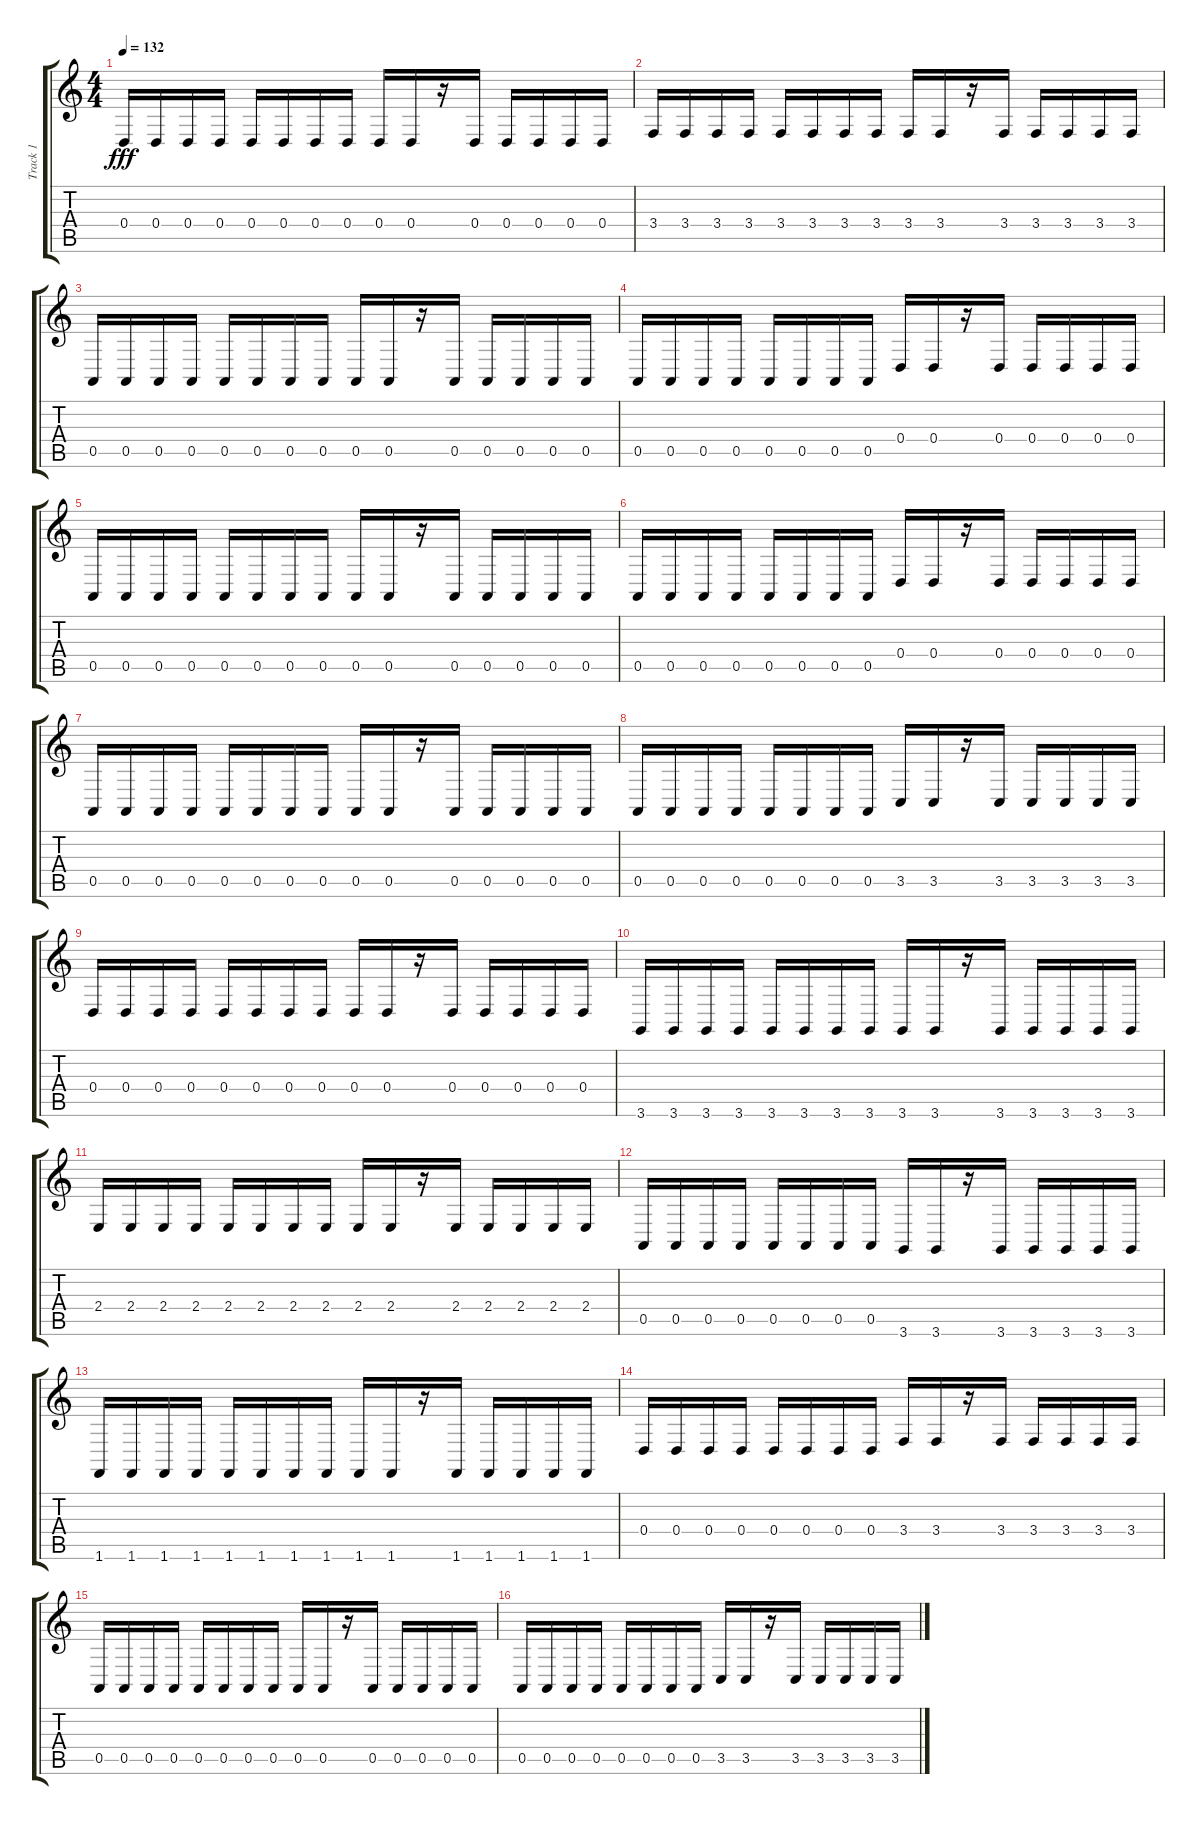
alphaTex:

\track ("Track 1" "Track 1") {instrument brightacousticpiano}
\staff {score tabs}
\tuning (E4 B3 G3 D3 A2 E2) {hide}
\ts (4 4)
\tempo 132
\clef g2
\ks c
0.4.16{dy fff} 0.4.16 0.4.16 0.4.16 0.4.16 0.4.16 0.4.16 0.4.16 0.4.16 0.4.16 r.16 0.4.16 0.4.16 0.4.16 0.4.16 0.4.16 |
3.4.16 3.4.16 3.4.16 3.4.16 3.4.16 3.4.16 3.4.16 3.4.16 3.4.16 3.4.16 r.16 3.4.16 3.4.16 3.4.16 3.4.16 3.4.16 |
0.5.16 0.5.16 0.5.16 0.5.16 0.5.16 0.5.16 0.5.16 0.5.16 0.5.16 0.5.16 r.16 0.5.16 0.5.16 0.5.16 0.5.16 0.5.16 |
0.5.16 0.5.16 0.5.16 0.5.16 0.5.16 0.5.16 0.5.16 0.5.16 0.4.16 0.4.16 r.16 0.4.16 0.4.16 0.4.16 0.4.16 0.4.16 |
0.5.16 0.5.16 0.5.16 0.5.16 0.5.16 0.5.16 0.5.16 0.5.16 0.5.16 0.5.16 r.16 0.5.16 0.5.16 0.5.16 0.5.16 0.5.16 |
0.5.16 0.5.16 0.5.16 0.5.16 0.5.16 0.5.16 0.5.16 0.5.16 0.4.16 0.4.16 r.16 0.4.16 0.4.16 0.4.16 0.4.16 0.4.16 |
0.5.16 0.5.16 0.5.16 0.5.16 0.5.16 0.5.16 0.5.16 0.5.16 0.5.16 0.5.16 r.16 0.5.16 0.5.16 0.5.16 0.5.16 0.5.16 |
0.5.16 0.5.16 0.5.16 0.5.16 0.5.16 0.5.16 0.5.16 0.5.16 3.5.16 3.5.16 r.16 3.5.16 3.5.16 3.5.16 3.5.16 3.5.16 |
0.4.16 0.4.16 0.4.16 0.4.16 0.4.16 0.4.16 0.4.16 0.4.16 0.4.16 0.4.16 r.16 0.4.16 0.4.16 0.4.16 0.4.16 0.4.16 |
3.6.16 3.6.16 3.6.16 3.6.16 3.6.16 3.6.16 3.6.16 3.6.16 3.6.16 3.6.16 r.16 3.6.16 3.6.16 3.6.16 3.6.16 3.6.16 |
2.4.16 2.4.16 2.4.16 2.4.16 2.4.16 2.4.16 2.4.16 2.4.16 2.4.16 2.4.16 r.16 2.4.16 2.4.16 2.4.16 2.4.16 2.4.16 |
0.5.16 0.5.16 0.5.16 0.5.16 0.5.16 0.5.16 0.5.16 0.5.16 3.6.16 3.6.16 r.16 3.6.16 3.6.16 3.6.16 3.6.16 3.6.16 |
1.6.16 1.6.16 1.6.16 1.6.16 1.6.16 1.6.16 1.6.16 1.6.16 1.6.16 1.6.16 r.16 1.6.16 1.6.16 1.6.16 1.6.16 1.6.16 |
0.4.16 0.4.16 0.4.16 0.4.16 0.4.16 0.4.16 0.4.16 0.4.16 3.4.16 3.4.16 r.16 3.4.16 3.4.16 3.4.16 3.4.16 3.4.16 |
0.5.16 0.5.16 0.5.16 0.5.16 0.5.16 0.5.16 0.5.16 0.5.16 0.5.16 0.5.16 r.16 0.5.16 0.5.16 0.5.16 0.5.16 0.5.16 |
0.5.16 0.5.16 0.5.16 0.5.16 0.5.16 0.5.16 0.5.16 0.5.16 3.5.16 3.5.16 r.16 3.5.16 3.5.16 3.5.16 3.5.16 3.5.16
